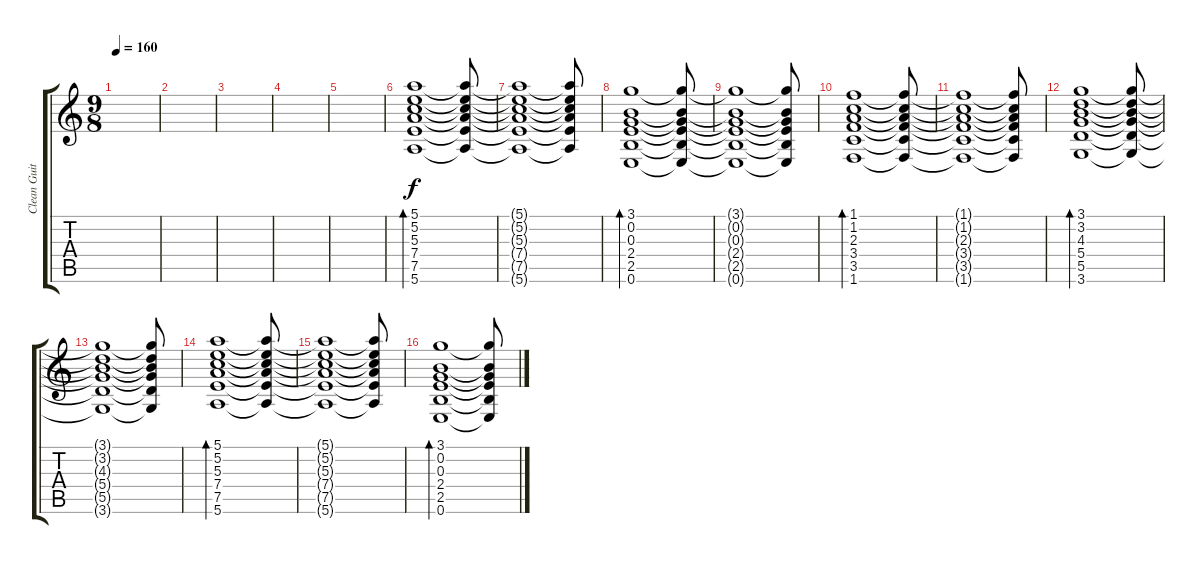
\track ("Clean Guitar" "Clean Guit") {instrument electricguitarjazz}
\staff {score tabs}
\tuning (E4 B3 G3 D3 A2 E2) {hide}
\ts (9 8)
\tempo 160
\clef g2
\ks c
|
|
|
|
|
(5.1 5.2 5.3 7.4 7.5 5.6).1{bd 240 instrument acousticguitarsteel} (5.1{t} 5.2{t} 5.3{t} 7.4{t} 7.5{t} 5.6{t}).8 |
(5.1{t} 5.2{t} 5.3{t} 7.4{t} 7.5{t} 5.6{t}).1{instrument electricguitarjazz} (5.1{t} 5.2{t} 5.3{t} 7.4{t} 7.5{t} 5.6{t}).8 |
(3.1 0.2 0.3 2.4 2.5 0.6).1{bd 240 instrument acousticguitarsteel} (3.1{t} 0.2{t} 0.3{t} 2.4{t} 2.5{t} 0.6{t}).8 |
(3.1{t} 0.2{t} 0.3{t} 2.4{t} 2.5{t} 0.6{t}).1{instrument electricguitarjazz} (3.1{t} 0.2{t} 0.3{t} 2.4{t} 2.5{t} 0.6{t}).8 |
(1.1 1.2 2.3 3.4 3.5 1.6).1{bd 240 instrument acousticguitarsteel} (1.1{t} 1.2{t} 2.3{t} 3.4{t} 3.5{t} 1.6{t}).8 |
(1.1{t} 1.2{t} 2.3{t} 3.4{t} 3.5{t} 1.6{t}).1{instrument acousticguitarsteel} (1.1{t} 1.2{t} 2.3{t} 3.4{t} 3.5{t} 1.6{t}).8 |
(3.1 3.2 4.3 5.4 5.5 3.6).1{bd 240 instrument acousticguitarsteel} (3.1{t} 3.2{t} 4.3{t} 5.4{t} 5.5{t} 3.6{t}).8 |
(3.1{t} 3.2{t} 4.3{t} 5.4{t} 5.5{t} 3.6{t}).1{instrument acousticguitarsteel} (3.1{t} 3.2{t} 4.3{t} 5.4{t} 5.5{t} 3.6{t}).8 |
(5.1 5.2 5.3 7.4 7.5 5.6).1{bd 240 instrument acousticguitarsteel} (5.1{t} 5.2{t} 5.3{t} 7.4{t} 7.5{t} 5.6{t}).8 |
(5.1{t} 5.2{t} 5.3{t} 7.4{t} 7.5{t} 5.6{t}).1{instrument acousticguitarsteel} (5.1{t} 5.2{t} 5.3{t} 7.4{t} 7.5{t} 5.6{t}).8 |
(3.1 0.2 0.3 2.4 2.5 0.6).1{bd 240 instrument acousticguitarsteel} (3.1{t} 0.2{t} 0.3{t} 2.4{t} 2.5{t} 0.6{t}).8
